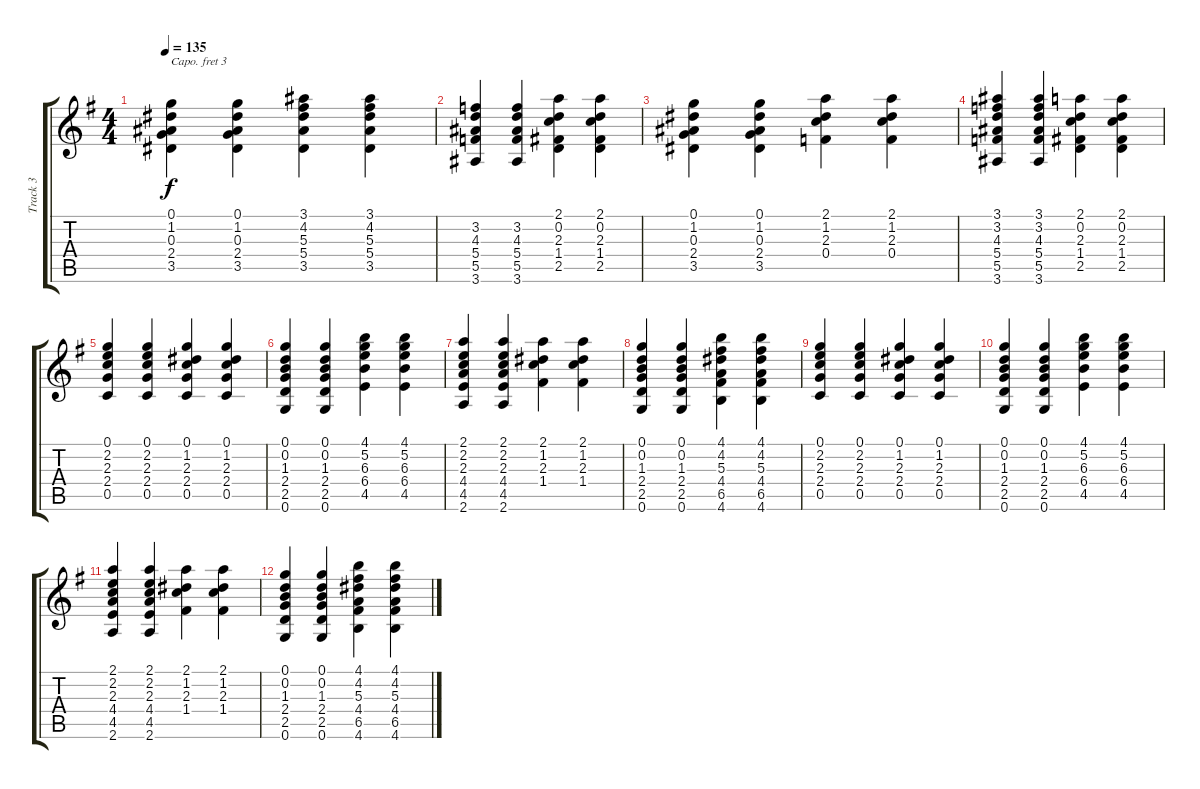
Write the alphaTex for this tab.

\track ("Track 3" "Track 3") {mute instrument electricguitarjazz}
\staff {score tabs}
\capo 3
\tuning (E4 B3 G3 D3 A2 E2) {hide}
\ts (4 4)
\tempo 135
\clef g2
\ks g
(0.1 1.2 0.3 2.4 3.5).4{dy f} (0.1 1.2 0.3 2.4 3.5).4 (3.1 4.2 5.3 5.4 3.5).4 (3.1 4.2 5.3 5.4 3.5).4 |
(3.2 4.3 5.4 5.5 3.6).4 (3.2 4.3 5.4 5.5 3.6).4 (2.1 0.2 2.3 1.4 2.5).4 (2.1 0.2 2.3 1.4 2.5).4 |
(0.1 1.2 0.3 2.4 3.5).4 (0.1 1.2 0.3 2.4 3.5).4 (2.1 1.2 2.3 0.4).4 (2.1 1.2 2.3 0.4).4 |
(3.1 3.2 4.3 5.4 5.5 3.6).4 (3.1 3.2 4.3 5.4 5.5 3.6).4 (2.1 0.2 2.3 1.4 2.5).4 (2.1 0.2 2.3 1.4 2.5).4 |
(0.1 2.2 2.3 2.4 0.5).4 (0.1 2.2 2.3 2.4 0.5).4 (0.1 1.2 2.3 2.4 0.5).4 (0.1 1.2 2.3 2.4 0.5).4 |
(0.1 0.2 1.3 2.4 2.5 0.6).4 (0.1 0.2 1.3 2.4 2.5 0.6).4 (4.1 5.2 6.3 6.4 4.5).4 (4.1 5.2 6.3 6.4 4.5).4 |
(2.1 2.2 2.3 4.4 4.5 2.6).4 (2.1 2.2 2.3 4.4 4.5 2.6).4 (2.1 1.2 2.3 1.4).4 (2.1 1.2 2.3 1.4).4 |
(0.1 0.2 1.3 2.4 2.5 0.6).4 (0.1 0.2 1.3 2.4 2.5 0.6).4 (4.1 4.2 5.3 4.4 6.5 4.6).4 (4.1 4.2 5.3 4.4 6.5 4.6).4 |
(0.1 2.2 2.3 2.4 0.5).4 (0.1 2.2 2.3 2.4 0.5).4 (0.1 1.2 2.3 2.4 0.5).4 (0.1 1.2 2.3 2.4 0.5).4 |
(0.1 0.2 1.3 2.4 2.5 0.6).4 (0.1 0.2 1.3 2.4 2.5 0.6).4 (4.1 5.2 6.3 6.4 4.5).4 (4.1 5.2 6.3 6.4 4.5).4 |
(2.1 2.2 2.3 4.4 4.5 2.6).4 (2.1 2.2 2.3 4.4 4.5 2.6).4 (2.1 1.2 2.3 1.4).4 (2.1 1.2 2.3 1.4).4 |
(0.1 0.2 1.3 2.4 2.5 0.6).4 (0.1 0.2 1.3 2.4 2.5 0.6).4 (4.1 4.2 5.3 4.4 6.5 4.6).4 (4.1 4.2 5.3 4.4 6.5 4.6).4
